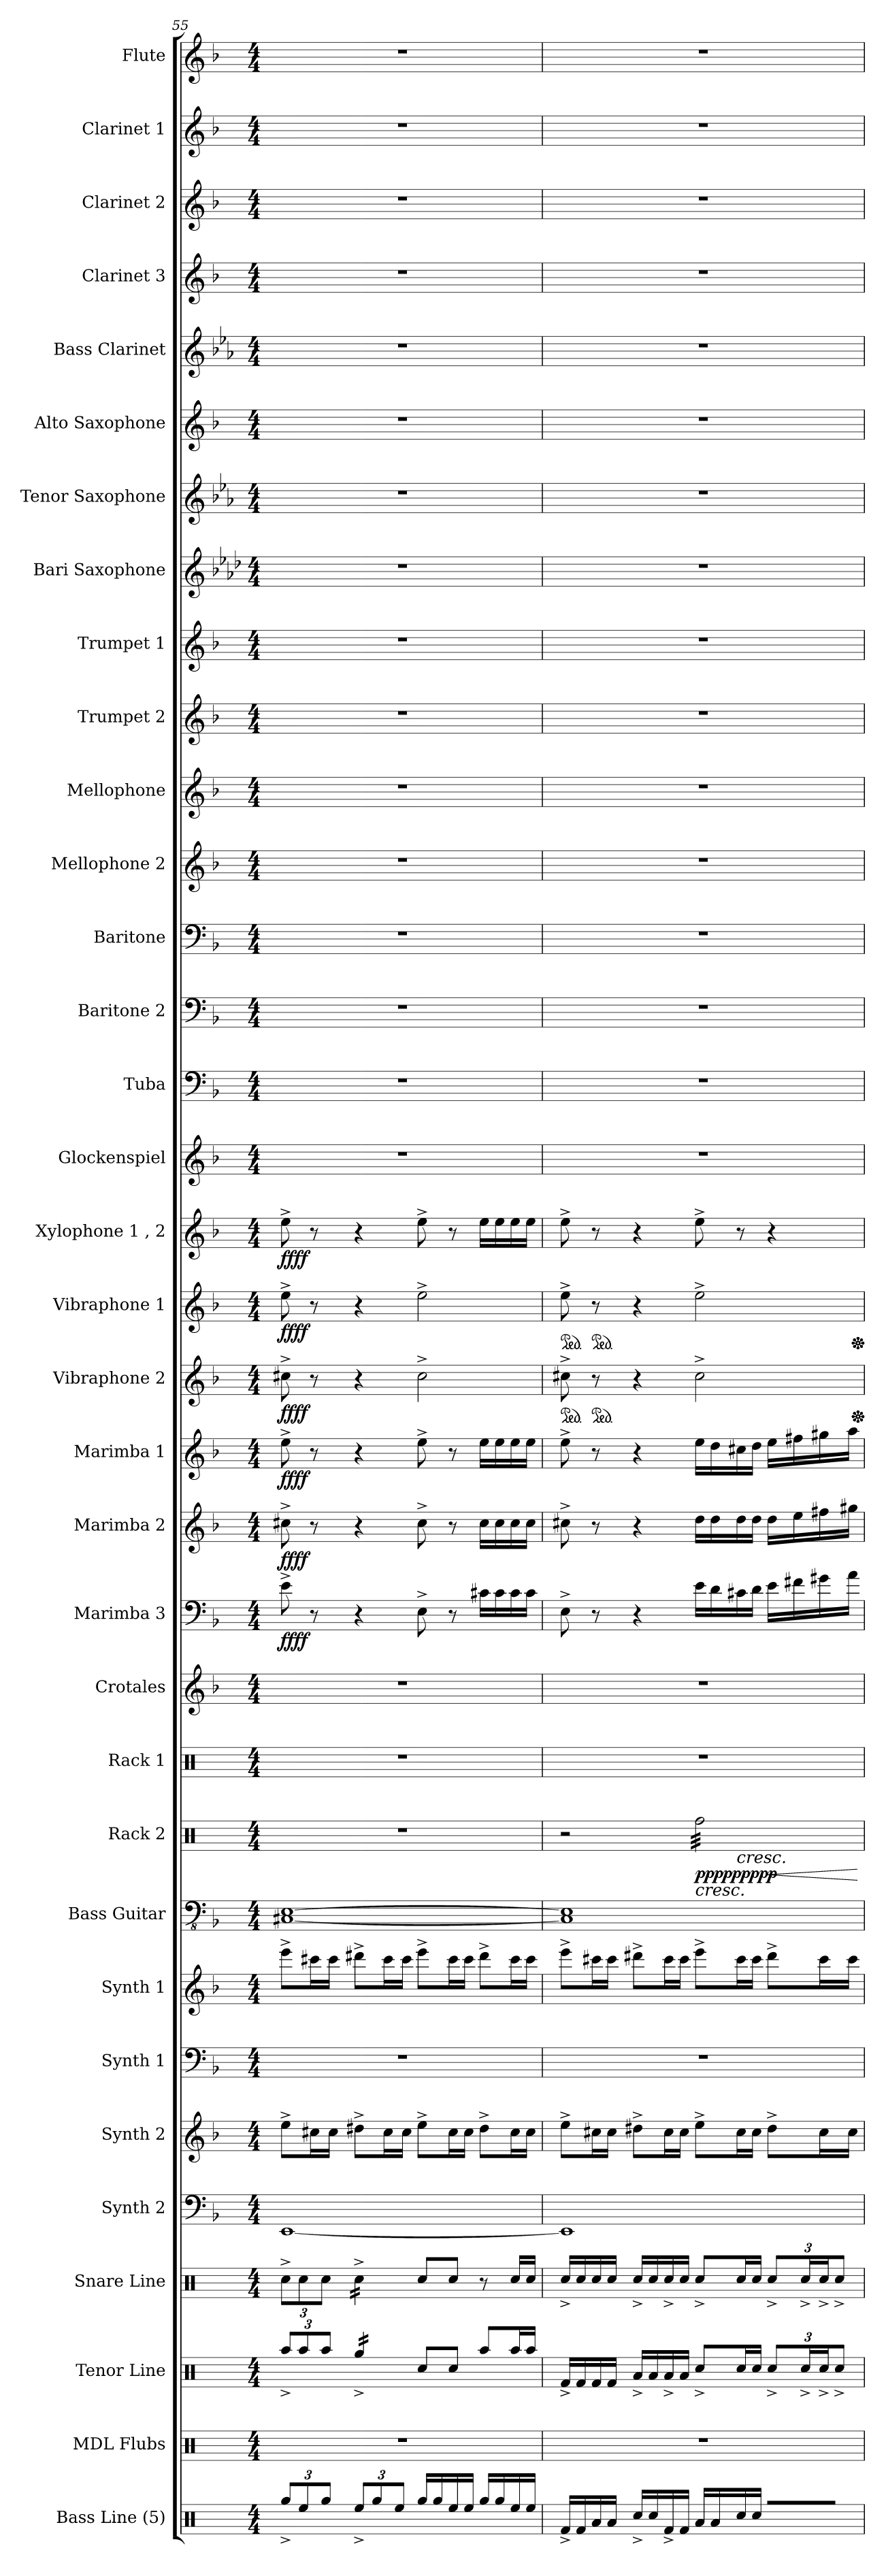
**kern	**kern	**kern	**kern	**kern	**kern	**kern	**kern	**kern	**kern	**dynam	**kern	**kern	**kern	**dynam	**kern	**dynam	**kern	**dynam	**kern	**dynam	**kern	**dynam	**kern	**dynam	**kern	**kern	**kern	**kern	**kern	**kern	**kern	**kern	**kern	**kern	**kern	**kern	**kern	**kern	**kern	**kern
*part34	*part33	*part32	*part31	*part30	*part29	*part28	*part27	*part26	*part25	*part25	*part24	*part23	*part22	*part22	*part21	*part21	*part20	*part20	*part19	*part19	*part18	*part18	*part17	*part17	*part16	*part15	*part14	*part13	*part12	*part11	*part10	*part9	*part8	*part7	*part6	*part5	*part4	*part3	*part2	*part1
*staff34	*staff33	*staff32	*staff31	*staff30	*staff29	*staff28	*staff27	*staff26	*staff25	*staff25	*staff24	*staff23	*staff22	*staff22	*staff21	*staff21	*staff20	*staff20	*staff19	*staff19	*staff18	*staff18	*staff17	*staff17	*staff16	*staff15	*staff14	*staff13	*staff12	*staff11	*staff10	*staff9	*staff8	*staff7	*staff6	*staff5	*staff4	*staff3	*staff2	*staff1
*I"Bass Line (5)	*I"MDL Flubs	*I"Tenor Line	*I"Snare Line	*I"Synth 2	*I"Synth 2	*I"Synth 1	*I"Synth 1	*I"Bass Guitar	*I"Rack 2	*	*I"Rack 1	*I"Crotales	*I"Marimba 3	*	*I"Marimba 2	*	*I"Marimba 1	*	*I"Vibraphone 2	*	*I"Vibraphone 1	*	*I"Xylophone 1 , 2	*	*I"Glockenspiel	*I"Tuba	*I"Baritone 2	*I"Baritone	*I"Mellophone 2	*I"Mellophone	*I"Trumpet 2	*I"Trumpet 1	*I"Bari Saxophone	*I"Tenor Saxophone	*I"Alto Saxophone	*I"Bass Clarinet	*I"Clarinet 3	*I"Clarinet 2	*I"Clarinet 1	*I"Flute
*I'B. L.	*I'FB.	*I'TN. L.	*I'SN. L.	*	*	*I'Synth.	*I'Synth.	*I'B. Guit.	*	*	*	*I'Cro.	*I'Mrm.	*	*I'Mrm. 2	*	*I'Mrm. 1	*	*I'Vibe 2	*	*I'Vibe 1	*	*I'Xyl.	*	*I'Glk.	*I'Tba.	*	*I'Bar.	*I'Mph.	*I'Mph.	*I'Tpt. 2,3	*I'Tpt. 1	*I'Bar. Sax.	*I'T. Sax.	*I'A. Sax.	*I'B. Cl.	*	*I'Cl. 2,3	*I'Cl. 1	*I'Fl.
*clefX	*clefX	*clefX	*clefX	*clefF4	*clefG2	*clefF4	*clefG2	*clefFv4	*clefX	*	*clefX	*clefG2	*clefF4	*	*clefG2	*	*clefG2	*	*clefG2	*	*clefG2	*	*clefG2	*	*clefG2	*clefF4	*clefF4	*clefF4	*clefG2	*clefG2	*clefG2	*clefG2	*clefG2	*clefG2	*clefG2	*clefG2	*clefG2	*clefG2	*clefG2	*clefG2
*	*	*	*	*	*	*	*	*	*	*	*	*ITrd-14c-24	*	*	*	*	*	*	*	*	*	*	*ITrd-7c-12	*	*ITrd-14c-24	*	*	*	*ITrd4c7	*ITrd4c7	*ITrd1c2	*ITrd1c2	*ITrd12c21	*ITrd8c14	*ITrd5c9	*ITrd8c14	*ITrd1c2	*ITrd1c2	*ITrd1c2	*
*k[]	*k[]	*k[]	*k[]	*k[b-]	*k[b-]	*k[b-]	*k[b-]	*k[b-]	*k[]	*	*k[]	*k[b-]	*k[b-]	*	*k[b-]	*	*k[b-]	*	*k[b-]	*	*k[b-]	*	*k[b-]	*	*k[b-]	*k[b-]	*k[b-]	*k[b-]	*k[b-e-]	*k[b-e-]	*k[b-e-a-]	*k[b-e-a-]	*k[b-e-a-d-]	*k[b-e-a-]	*k[b-e-a-d-]	*k[b-e-a-]	*k[b-e-a-]	*k[b-e-a-]	*k[b-e-a-]	*k[b-]
*M4/4	*M4/4	*M4/4	*M4/4	*M4/4	*M4/4	*M4/4	*M4/4	*M4/4	*M4/4	*	*M4/4	*M4/4	*M4/4	*	*M4/4	*	*M4/4	*	*M4/4	*	*M4/4	*	*M4/4	*	*M4/4	*M4/4	*M4/4	*M4/4	*M4/4	*M4/4	*M4/4	*M4/4	*M4/4	*M4/4	*M4/4	*M4/4	*M4/4	*M4/4	*M4/4	*M4/4
*Xbrackettup	*	*Xbrackettup	*Xbrackettup	*	*	*	*	*	*	*	*	*	*	*	*	*	*	*	*	*	*	*	*	*	*	*	*	*	*	*	*	*	*	*	*	*	*	*	*	*
=55	=55	=55	=55	=55	=55	=55	=55	=55	=55	=55	=55	=55	=55	=55	=55	=55	=55	=55	=55	=55	=55	=55	=55	=55	=55	=55	=55	=55	=55	=55	=55	=55	=55	=55	=55	=55	=55	=55	=55	=55
!	!	!	!	!	!	!	!	!	!	!	!	!	!	!LO:DY:b	!	!	!	!	!	!	!	!	!	!	!	!	!	!	!	!	!	!	!	!	!	!	!	!	!	!
!	!	!	!	!	!	!	!	!	!	!	!	!	!	!LO:DY:n=1:b	!	!LO:DY:b	!	!	!	!	!	!	!	!	!	!	!	!	!	!	!	!	!	!	!	!	!	!	!	!
!	!	!	!	!	!	!	!	!	!	!	!	!	!	!	!	!LO:DY:n=1:b	!	!LO:DY:b	!	!	!	!	!	!	!	!	!	!	!	!	!	!	!	!	!	!	!	!	!	!
!	!	!	!	!	!	!	!	!	!	!	!	!	!	!	!	!	!	!LO:DY:n=1:b	!	!LO:DY:b	!	!	!	!	!	!	!	!	!	!	!	!	!	!	!	!	!	!	!	!
!	!	!	!	!	!	!	!	!	!	!	!	!	!	!	!	!	!	!	!	!LO:DY:n=1:b	!	!LO:DY:b	!	!	!	!	!	!	!	!	!	!	!	!	!	!	!	!	!	!
!	!	!	!	!	!	!	!	!	!	!	!	!	!	!	!	!	!	!	!	!	!	!LO:DY:n=1:b	!	!LO:DY:b	!	!	!	!	!	!	!	!	!	!	!	!	!	!	!	!
!	!	!	!	!	!	!	!	!	!	!	!	!	!	!	!	!	!	!	!	!	!	!	!	!LO:DY:n=1:b	!	!	!	!	!	!	!	!	!	!	!	!	!	!	!	!
12Rgg^/L	1r	12Raa^/L	12Rcc^\L	[1EE	8ee^\L	1r	8eee^\L	[1CC#X [1EE	1r	.	1r	1r	8e^\	ff ff	8cc#X^\	ff ff	8ee^\	ff ff	8cc#X^\	ff ff	8ee^\	ff ff	8eee^\	ff ff	1r	1r	1r	1r	1r	1r	1r	1r	1r	1r	1r	1r	1r	1r	1r	1r
12Ree/	.	12Raa/	12Rcc\	.	.	.	.	.	.	.	.	.	.	.	.	.	.	.	.	.	.	.	.	.	.	.	.	.	.	.	.	.	.	.	.	.	.	.	.	.
.	.	.	.	.	16cc#X\L	.	16ccc#X\L	.	.	.	.	.	8r	.	8r	.	8r	.	8r	.	8r	.	8r	.	.	.	.	.	.	.	.	.	.	.	.	.	.	.	.	.
12Rgg/J	.	12Raa/J	12Rcc\J	.	.	.	.	.	.	.	.	.	.	.	.	.	.	.	.	.	.	.	.	.	.	.	.	.	.	.	.	.	.	.	.	.	.	.	.	.
.	.	.	.	.	16cc#\JJ	.	16ccc#\JJ	.	.	.	.	.	.	.	.	.	.	.	.	.	.	.	.	.	.	.	.	.	.	.	.	.	.	.	.	.	.	.	.	.
*	*	*tremolo	*	*	*	*	*	*	*	*	*	*	*	*	*	*	*	*	*	*	*	*	*	*	*	*	*	*	*	*	*	*	*	*	*	*	*	*	*	*
*	*	*	*tremolo	*	*	*	*	*	*	*	*	*	*	*	*	*	*	*	*	*	*	*	*	*	*	*	*	*	*	*	*	*	*	*	*	*	*	*	*	*
12Ree^/L	.	24Rgg^/LL	24Rcc^\LL	.	8dd#X^\L	.	8ddd#X^\L	.	.	.	.	.	4r	.	4r	.	4r	.	4r	.	4r	.	4r	.	.	.	.	.	.	.	.	.	.	.	.	.	.	.	.	.
.	.	24Rgg^/	24Rcc^\	.	.	.	.	.	.	.	.	.	.	.	.	.	.	.	.	.	.	.	.	.	.	.	.	.	.	.	.	.	.	.	.	.	.	.	.	.
12Rgg/	.	24Rgg/	24Rcc\	.	.	.	.	.	.	.	.	.	.	.	.	.	.	.	.	.	.	.	.	.	.	.	.	.	.	.	.	.	.	.	.	.	.	.	.	.
.	.	24Rgg/	24Rcc\	.	16cc#\L	.	16ccc#\L	.	.	.	.	.	.	.	.	.	.	.	.	.	.	.	.	.	.	.	.	.	.	.	.	.	.	.	.	.	.	.	.	.
12Ree/J	.	24Rgg/	24Rcc\	.	.	.	.	.	.	.	.	.	.	.	.	.	.	.	.	.	.	.	.	.	.	.	.	.	.	.	.	.	.	.	.	.	.	.	.	.
.	.	.	.	.	16cc#\JJ	.	16ccc#\JJ	.	.	.	.	.	.	.	.	.	.	.	.	.	.	.	.	.	.	.	.	.	.	.	.	.	.	.	.	.	.	.	.	.
.	.	24Rgg/JJ	24Rcc\JJ	.	.	.	.	.	.	.	.	.	.	.	.	.	.	.	.	.	.	.	.	.	.	.	.	.	.	.	.	.	.	.	.	.	.	.	.	.
*	*	*	*Xtremolo	*	*	*	*	*	*	*	*	*	*	*	*	*	*	*	*	*	*	*	*	*	*	*	*	*	*	*	*	*	*	*	*	*	*	*	*	*
*	*	*Xtremolo	*	*	*	*	*	*	*	*	*	*	*	*	*	*	*	*	*	*	*	*	*	*	*	*	*	*	*	*	*	*	*	*	*	*	*	*	*	*
16Rgg/LL	.	8Rcc/L	8Rcc/L	.	8ee^\L	.	8eee^\L	.	.	.	.	.	8E^\	.	8cc#^\	.	8ee^\	.	2cc#^\	.	2ee^\	.	8eee^\	.	.	.	.	.	.	.	.	.	.	.	.	.	.	.	.	.
16Rgg/	.	.	.	.	.	.	.	.	.	.	.	.	.	.	.	.	.	.	.	.	.	.	.	.	.	.	.	.	.	.	.	.	.	.	.	.	.	.	.	.
16Ree/	.	8Rcc/J	8Rcc/J	.	16cc#\L	.	16ccc#\L	.	.	.	.	.	8r	.	8r	.	8r	.	.	.	.	.	8r	.	.	.	.	.	.	.	.	.	.	.	.	.	.	.	.	.
16Ree/JJ	.	.	.	.	16cc#\JJ	.	16ccc#\JJ	.	.	.	.	.	.	.	.	.	.	.	.	.	.	.	.	.	.	.	.	.	.	.	.	.	.	.	.	.	.	.	.	.
16Rgg/LL	.	8Raa/L	8r	.	8dd#^\L	.	8ddd#^\L	.	.	.	.	.	16c#X\LL	.	16cc#\LL	.	16ee\LL	.	.	.	.	.	16eee\LL	.	.	.	.	.	.	.	.	.	.	.	.	.	.	.	.	.
16Rgg/	.	.	.	.	.	.	.	.	.	.	.	.	16c#\	.	16cc#\	.	16ee\	.	.	.	.	.	16eee\	.	.	.	.	.	.	.	.	.	.	.	.	.	.	.	.	.
16Ree/	.	16Raa/L	16Rcc/LL	.	16cc#\L	.	16ccc#\L	.	.	.	.	.	16c#\	.	16cc#\	.	16ee\	.	.	.	.	.	16eee\	.	.	.	.	.	.	.	.	.	.	.	.	.	.	.	.	.
16Ree/JJ	.	16Raa/JJ	16Rcc/JJ	.	16cc#\JJ	.	16ccc#\JJ	.	.	.	.	.	16c#\JJ	.	16cc#\JJ	.	16ee\JJ	.	.	.	.	.	16eee\JJ	.	.	.	.	.	.	.	.	.	.	.	.	.	.	.	.	.
=56	=56	=56	=56	=56	=56	=56	=56	=56	=56	=56	=56	=56	=56	=56	=56	=56	=56	=56	=56	=56	=56	=56	=56	=56	=56	=56	=56	=56	=56	=56	=56	=56	=56	=56	=56	=56	=56	=56	=56	=56
*	*	*	*	*	*	*	*	*	*	*	*	*	*	*	*	*	*	*	*ped	*	*	*	*	*	*	*	*	*	*	*	*	*	*	*	*	*	*	*	*	*
*	*	*	*	*	*	*	*	*	*	*	*	*	*	*	*	*	*	*	*	*	*ped	*	*	*	*	*	*	*	*	*	*	*	*	*	*	*	*	*	*	*
16Rf^/LL	1r	16Rf^/LL	16Rcc^/LL	1EE]	8ee^\L	1r	8eee^\L	1CC#] 1EE]	2r	.	1r	1r	8E^\	.	8cc#X^\	.	8ee^\	.	8cc#X^\	.	8ee^\	.	8eee^\	.	1r	1r	1r	1r	1r	1r	1r	1r	1r	1r	1r	1r	1r	1r	1r	1r
16Rf/	.	16Rf/	16Rcc/	.	.	.	.	.	.	.	.	.	.	.	.	.	.	.	.	.	.	.	.	.	.	.	.	.	.	.	.	.	.	.	.	.	.	.	.	.
*	*	*	*	*	*	*	*	*	*	*	*	*	*	*	*	*	*	*	*ped	*	*	*	*	*	*	*	*	*	*	*	*	*	*	*	*	*	*	*	*	*
*	*	*	*	*	*	*	*	*	*	*	*	*	*	*	*	*	*	*	*	*	*ped	*	*	*	*	*	*	*	*	*	*	*	*	*	*	*	*	*	*	*
16Ra/	.	16Rf/	16Rcc/	.	16cc#X\L	.	16ccc#X\L	.	.	.	.	.	8r	.	8r	.	8r	.	8r	.	8r	.	8r	.	.	.	.	.	.	.	.	.	.	.	.	.	.	.	.	.
16Ra/JJ	.	16Rf/JJ	16Rcc/JJ	.	16cc#\JJ	.	16ccc#\JJ	.	.	.	.	.	.	.	.	.	.	.	.	.	.	.	.	.	.	.	.	.	.	.	.	.	.	.	.	.	.	.	.	.
16Rcc^/LL	.	16Ra^/LL	16Rcc^/LL	.	8dd#X^\L	.	8ddd#X^\L	.	.	.	.	.	4r	.	4r	.	4r	.	4r	.	4r	.	4r	.	.	.	.	.	.	.	.	.	.	.	.	.	.	.	.	.
16Rcc/	.	16Ra/	16Rcc/	.	.	.	.	.	.	.	.	.	.	.	.	.	.	.	.	.	.	.	.	.	.	.	.	.	.	.	.	.	.	.	.	.	.	.	.	.
16Rf^/	.	16Ra^/	16Rcc^/	.	16cc#\L	.	16ccc#\L	.	.	.	.	.	.	.	.	.	.	.	.	.	.	.	.	.	.	.	.	.	.	.	.	.	.	.	.	.	.	.	.	.
16Rf/JJ	.	16Ra/JJ	16Rcc/JJ	.	16cc#\JJ	.	16ccc#\JJ	.	.	.	.	.	.	.	.	.	.	.	.	.	.	.	.	.	.	.	.	.	.	.	.	.	.	.	.	.	.	.	.	.
!	!	!	!	!	!	!	!	!	!	!LO:HP:b	!	!	!	!	!	!	!	!	!	!	!	!	!	!	!	!	!	!	!	!	!	!	!	!	!	!	!	!	!	!
!	!	!	!	!	!	!	!	!	!	!LO:DY:n=1:b	!	!	!	!	!	!	!	!	!	!	!	!	!	!	!	!	!	!	!	!	!	!	!	!	!	!	!	!	!	!
!	!	!	!	!	!	!	!	!	!	!LO:DY:n=2:b	!	!	!	!	!	!	!	!	!	!	!	!	!	!	!	!	!	!	!	!	!	!	!	!	!	!	!	!	!	!
!	!	!	!	!	!	!	!	!	!	!LO:DY:n=3:b	!	!	!	!	!	!	!	!	!	!	!	!	!	!	!	!	!	!	!	!	!	!	!	!	!	!	!	!	!	!
*	*	*	*	*	*	*	*	*	*tremolo	*	*	*	*	*	*	*	*	*	*	*	*	*	*	*	*	*	*	*	*	*	*	*	*	*	*	*	*	*	*	*
16Ra/LL	.	8Rcc^/L	8Rcc^/L	.	8ee^\L	.	8eee^\L	.	32Rff\LLL	< ppp ppp ppp	.	.	16e\LL	.	16dd\LL	.	16ee\LL	.	2cc#^\	.	2ee^\	.	8eee^\	.	.	.	.	.	.	.	.	.	.	.	.	.	.	.	.	.
.	.	.	.	.	.	.	.	.	32Rff\	.	.	.	.	.	.	.	.	.	.	.	.	.	.	.	.	.	.	.	.	.	.	.	.	.	.	.	.	.	.	.
16Ra/	.	.	.	.	.	.	.	.	32Rff\	.	.	.	16d\	.	16dd\	.	16dd\	.	.	.	.	.	.	.	.	.	.	.	.	.	.	.	.	.	.	.	.	.	.	.
.	.	.	.	.	.	.	.	.	32Rff\	.	.	.	.	.	.	.	.	.	.	.	.	.	.	.	.	.	.	.	.	.	.	.	.	.	.	.	.	.	.	.
!	!	!	!	!	!	!	!	!	!	!LO:HP:b	!	!	!	!	!	!	!	!	!	!	!	!	!	!	!	!	!	!	!	!	!	!	!	!	!	!	!	!	!	!
16Rcc/	.	16Rcc/L	16Rcc/L	.	16cc#\L	.	16ccc#\L	.	32Rff\	<	.	.	16c#X\	.	16dd\	.	16cc#X\	.	.	.	.	.	8r	.	.	.	.	.	.	.	.	.	.	.	.	.	.	.	.	.
.	.	.	.	.	.	.	.	.	32Rff\	.	.	.	.	.	.	.	.	.	.	.	.	.	.	.	.	.	.	.	.	.	.	.	.	.	.	.	.	.	.	.
16Rcc/JJ	.	16Rcc/JJ	16Rcc/JJ	.	16cc#\JJ	.	16ccc#\JJ	.	32Rff\	.	.	.	16d\JJ	.	16dd\JJ	.	16dd\JJ	.	.	.	.	.	.	.	.	.	.	.	.	.	.	.	.	.	.	.	.	.	.	.
.	.	.	.	.	.	.	.	.	32Rff\	.	.	.	.	.	.	.	.	.	.	.	.	.	.	.	.	.	.	.	.	.	.	.	.	.	.	.	.	.	.	.
!	!	!	!	!	!	!	!	!	!	!LO:HP:b	!	!	!	!	!	!	!	!	!	!	!	!	!	!	!	!	!	!	!	!	!	!	!	!	!	!	!	!	!	!
12R/L	.	12Rcc^/L	12Rcc^/L	.	8dd#^\L	.	8ddd#^\L	.	32Rff\	<	.	.	16e\LL	.	16dd\LL	.	16ee\LL	.	.	.	.	.	4r	.	.	.	.	.	.	.	.	.	.	.	.	.	.	.	.	.
.	.	.	.	.	.	.	.	.	32Rff\	.	.	.	.	.	.	.	.	.	.	.	.	.	.	.	.	.	.	.	.	.	.	.	.	.	.	.	.	.	.	.
.	.	.	.	.	.	.	.	.	32Rff\	.	.	.	16f#X\	.	16ee\	.	16ff#X\	.	.	.	.	.	.	.	.	.	.	.	.	.	.	.	.	.	.	.	.	.	.	.
*	*	*tremolo	*	*	*	*	*	*	*	*	*	*	*	*	*	*	*	*	*	*	*	*	*	*	*	*	*	*	*	*	*	*	*	*	*	*	*	*	*	*
*	*	*	*tremolo	*	*	*	*	*	*	*	*	*	*	*	*	*	*	*	*	*	*	*	*	*	*	*	*	*	*	*	*	*	*	*	*	*	*	*	*	*
12R/	.	24Rcc^/	24Rcc^/	.	.	.	.	.	.	.	.	.	.	.	.	.	.	.	.	.	.	.	.	.	.	.	.	.	.	.	.	.	.	.	.	.	.	.	.	.
.	.	.	.	.	.	.	.	.	32Rff\	.	.	.	.	.	.	.	.	.	.	.	.	.	.	.	.	.	.	.	.	.	.	.	.	.	.	.	.	.	.	.
.	.	24Rcc^/	24Rcc^/	.	16cc#\L	.	16ccc#\L	.	32Rff\	.	.	.	16g#X\	.	16ff#X\	.	16gg#X\	.	.	.	.	.	.	.	.	.	.	.	.	.	.	.	.	.	.	.	.	.	.	.
*	*	*	*Xtremolo	*	*	*	*	*	*	*	*	*	*	*	*	*	*	*	*	*	*	*	*	*	*	*	*	*	*	*	*	*	*	*	*	*	*	*	*	*
*	*	*Xtremolo	*	*	*	*	*	*	*	*	*	*	*	*	*	*	*	*	*	*	*	*	*	*	*	*	*	*	*	*	*	*	*	*	*	*	*	*	*	*
.	.	.	.	.	.	.	.	.	32Rff\	.	.	.	.	.	.	.	.	.	.	.	.	.	.	.	.	.	.	.	.	.	.	.	.	.	.	.	.	.	.	.
12R/J	.	12Rcc^/J	12Rcc^/J	.	.	.	.	.	.	.	.	.	.	.	.	.	.	.	.	.	.	.	.	.	.	.	.	.	.	.	.	.	.	.	.	.	.	.	.	.
.	.	.	.	.	16cc#\JJ	.	16ccc#\JJ	.	32Rff\	.	.	.	16a\JJ	.	16gg#X\JJ	.	16aa\JJ	.	.	.	.	.	.	.	.	.	.	.	.	.	.	.	.	.	.	.	.	.	.	.
.	.	.	.	.	.	.	.	.	32Rff\JJJ	.	.	.	.	.	.	.	.	.	.	.	.	.	.	.	.	.	.	.	.	.	.	.	.	.	.	.	.	.	.	.
*	*	*	*	*	*	*	*	*	*Xtremolo	*	*	*	*	*	*	*	*	*	*	*	*	*	*	*	*	*	*	*	*	*	*	*	*	*	*	*	*	*	*	*
.	.	.	.	.	.	.	.	.	.	[ [ [	.	.	.	.	.	.	.	.	.	.	.	.	.	.	.	.	.	.	.	.	.	.	.	.	.	.	.	.	.	.
*	*	*	*	*	*	*	*	*	*	*	*	*	*	*	*	*	*	*	*Xped	*	*	*	*	*	*	*	*	*	*	*	*	*	*	*	*	*	*	*	*	*
*	*	*	*	*	*	*	*	*	*	*	*	*	*	*	*	*	*	*	*Xped	*	*	*	*	*	*	*	*	*	*	*	*	*	*	*	*	*	*	*	*	*
*	*	*	*	*	*	*	*	*	*	*	*	*	*	*	*	*	*	*	*	*	*Xped	*	*	*	*	*	*	*	*	*	*	*	*	*	*	*	*	*	*	*
*	*	*	*	*	*	*	*	*	*	*	*	*	*	*	*	*	*	*	*	*	*Xped	*	*	*	*	*	*	*	*	*	*	*	*	*	*	*	*	*	*	*
=	=	=	=	=	=	=	=	=	=	=	=	=	=	=	=	=	=	=	=	=	=	=	=	=	=	=	=	=	=	=	=	=	=	=	=	=	=	=	=	=
*-	*-	*-	*-	*-	*-	*-	*-	*-	*-	*-	*-	*-	*-	*-	*-	*-	*-	*-	*-	*-	*-	*-	*-	*-	*-	*-	*-	*-	*-	*-	*-	*-	*-	*-	*-	*-	*-	*-	*-	*-
